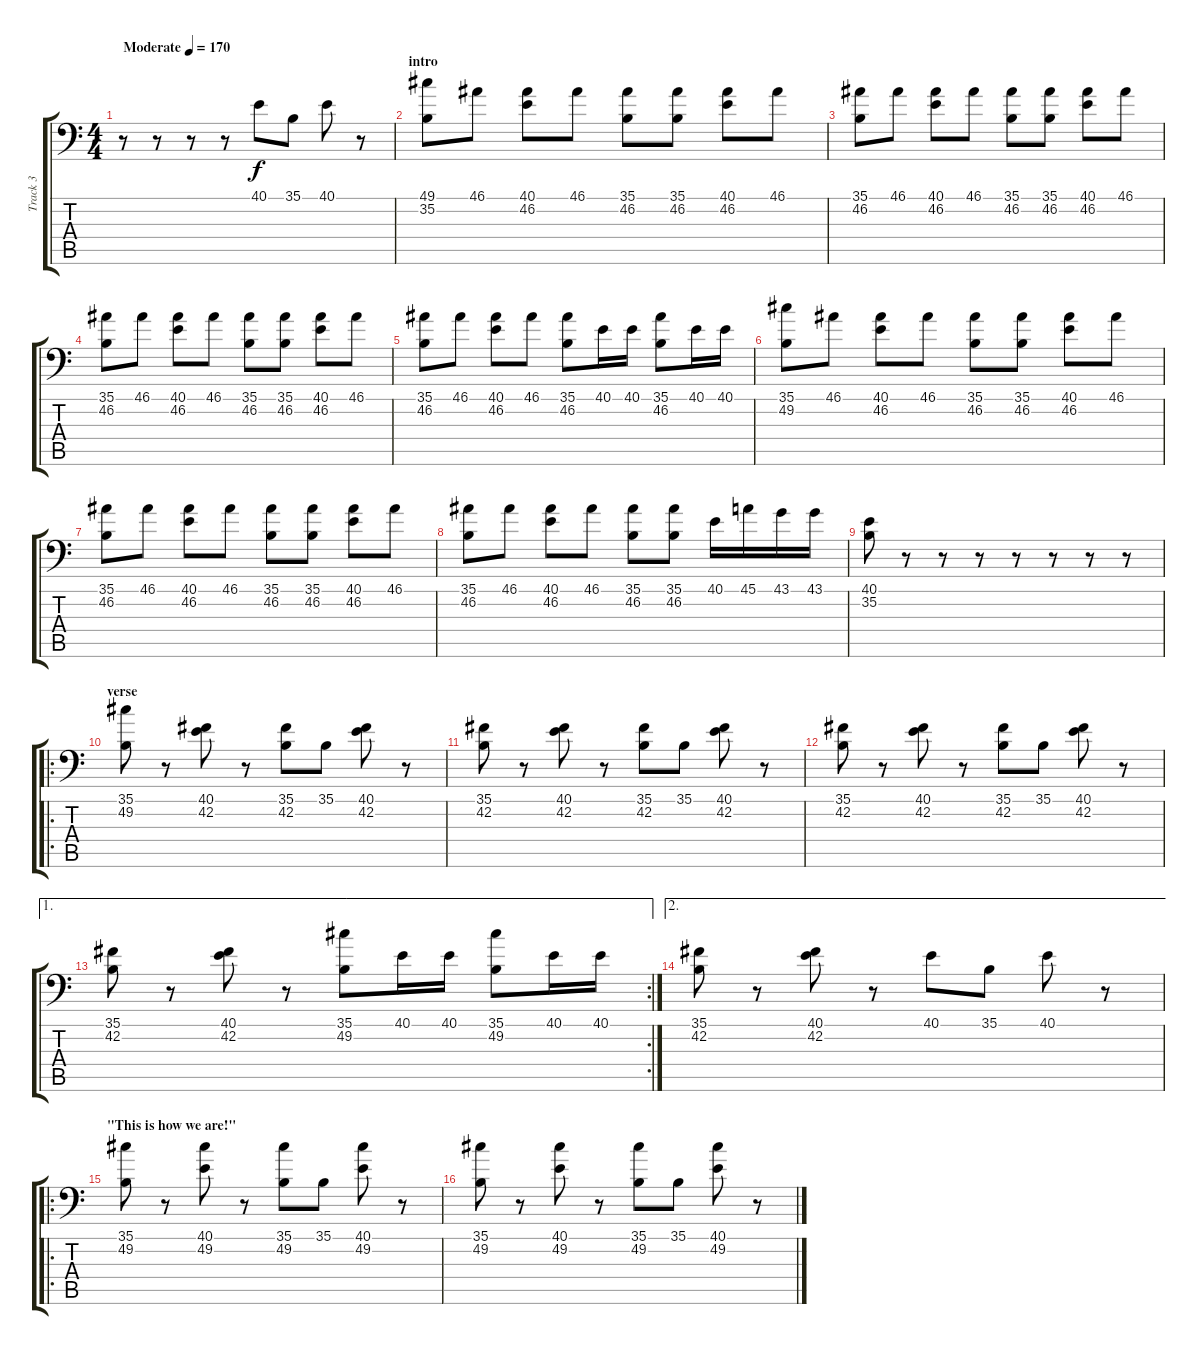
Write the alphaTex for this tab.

\track ("Track 3" "Track 3") {instrument acousticgrandpiano}
\staff {score tabs}
\tuning (C-1 C-1 C-1 C-1 C-1 C-1) {hide}
\ts (4 4)
\tempo (170 "Moderate")
\clef f4
\ks c
r.8{dy f instrument acousticgrandpiano} r.8 r.8 r.8 40.1.8 35.1.8 40.1.8 r.8 |
\section ("" "intro")
(49.1 35.2).8 46.1.8 (40.1 46.2).8 46.1.8 (35.1 46.2).8 (35.1 46.2).8 (40.1 46.2).8 46.1.8 |
(35.1 46.2).8 46.1.8 (40.1 46.2).8 46.1.8 (35.1 46.2).8 (35.1 46.2).8 (40.1 46.2).8 46.1.8 |
(35.1 46.2).8 46.1.8 (40.1 46.2).8 46.1.8 (35.1 46.2).8 (35.1 46.2).8 (40.1 46.2).8 46.1.8 |
(35.1 46.2).8 46.1.8 (40.1 46.2).8 46.1.8 (35.1 46.2).8 40.1.16 40.1.16 (35.1 46.2).8 40.1.16 40.1.16 |
(35.1 49.2).8 46.1.8 (40.1 46.2).8 46.1.8 (35.1 46.2).8 (35.1 46.2).8 (40.1 46.2).8 46.1.8 |
(35.1 46.2).8 46.1.8 (40.1 46.2).8 46.1.8 (35.1 46.2).8 (35.1 46.2).8 (40.1 46.2).8 46.1.8 |
(35.1 46.2).8 46.1.8 (40.1 46.2).8 46.1.8 (35.1 46.2).8 (35.1 46.2).8 40.1.16 45.1.16 43.1.16 43.1.16 |
(40.1 35.2).8 r.8 r.8 r.8 r.8 r.8 r.8 r.8 |
\ro
\section ("" "verse")
(35.1 49.2).8 r.8 (40.1 42.2).8 r.8 (35.1 42.2).8 35.1.8 (40.1 42.2).8 r.8 |
(35.1 42.2).8 r.8 (40.1 42.2).8 r.8 (35.1 42.2).8 35.1.8 (40.1 42.2).8 r.8 |
(35.1 42.2).8 r.8 (40.1 42.2).8 r.8 (35.1 42.2).8 35.1.8 (40.1 42.2).8 r.8 |
\ae 1
\rc 2
(35.1 42.2).8 r.8 (40.1 42.2).8 r.8 (35.1 49.2).8 40.1.16 40.1.16 (35.1 49.2).8 40.1.16 40.1.16 |
\ae 2
(35.1 42.2).8 r.8 (40.1 42.2).8 r.8 40.1.8 35.1.8 40.1.8 r.8 |
\ro
\section ("" "\"This is how we are!\"")
(35.1 49.2).8 r.8 (40.1 49.2).8 r.8 (35.1 49.2).8 35.1.8 (40.1 49.2).8 r.8 |
(35.1 49.2).8 r.8 (40.1 49.2).8 r.8 (35.1 49.2).8 35.1.8 (40.1 49.2).8 r.8
